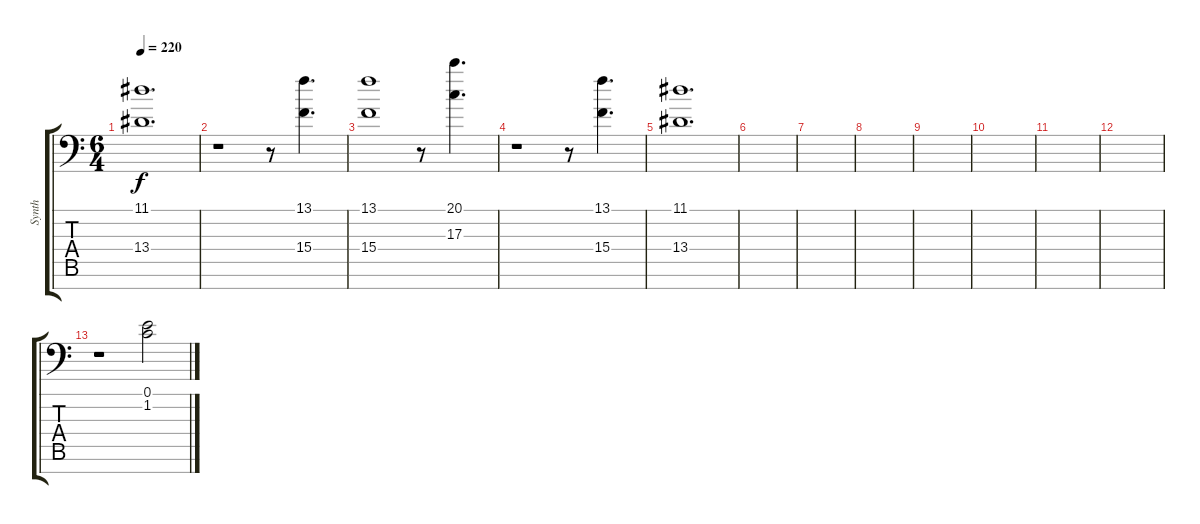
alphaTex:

\track ("Synth" "Synth") {instrument tubularbells}
\staff {score tabs}
\tuning (E4 B3 G3 D3 A2 E2 D1) {hide}
\ts (6 4)
\tempo 220
\clef f4
\ks c
(11.1 13.4).1{d dy f} |
r.1 r.8 (13.1 15.4).4{d} |
(13.1 15.4).1 r.8 (20.1 17.3).4{d} |
r.1 r.8 (13.1 15.4).4{d} |
(11.1 13.4).1{d} |
|
|
|
|
|
|
|
r.1 (0.1 1.2).2{volume 13 instrument reversecymbal}
